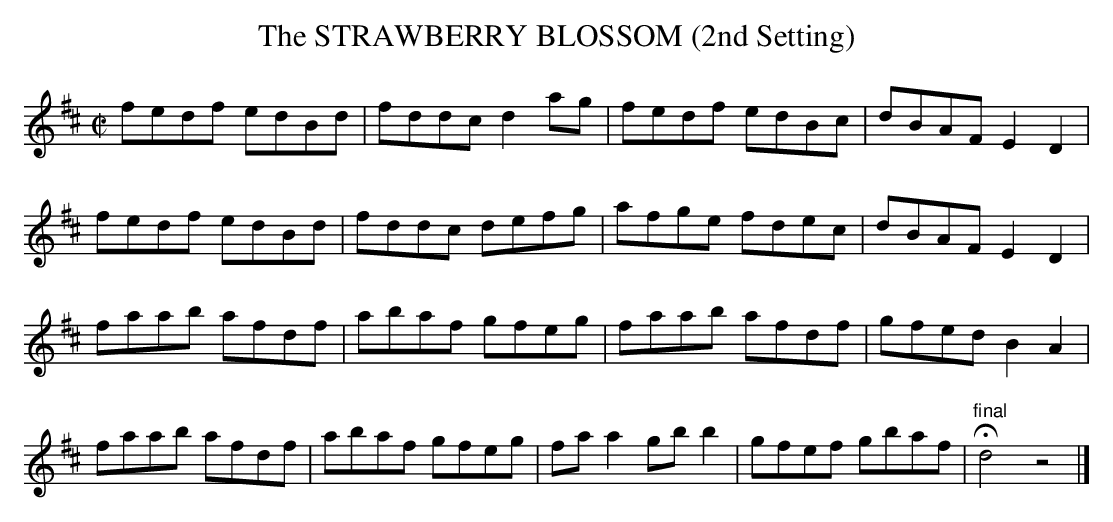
X:1
T:STRAWBERRY BLOSSOM (2nd Setting), The
M:C|
L:1/8
K:D
fedf edBd|fddc d2ag|fedf edBc|dBAF E2D2|
fedf edBd|fddc defg|afge fdec|dBAF E2D2|
faab afdf|abaf gfeg|faab afdf|gfed B2A2|
faab afdf|abaf gfeg|faa2 gbb2|gfef gbaf|\
"final"Hd4z4|]
